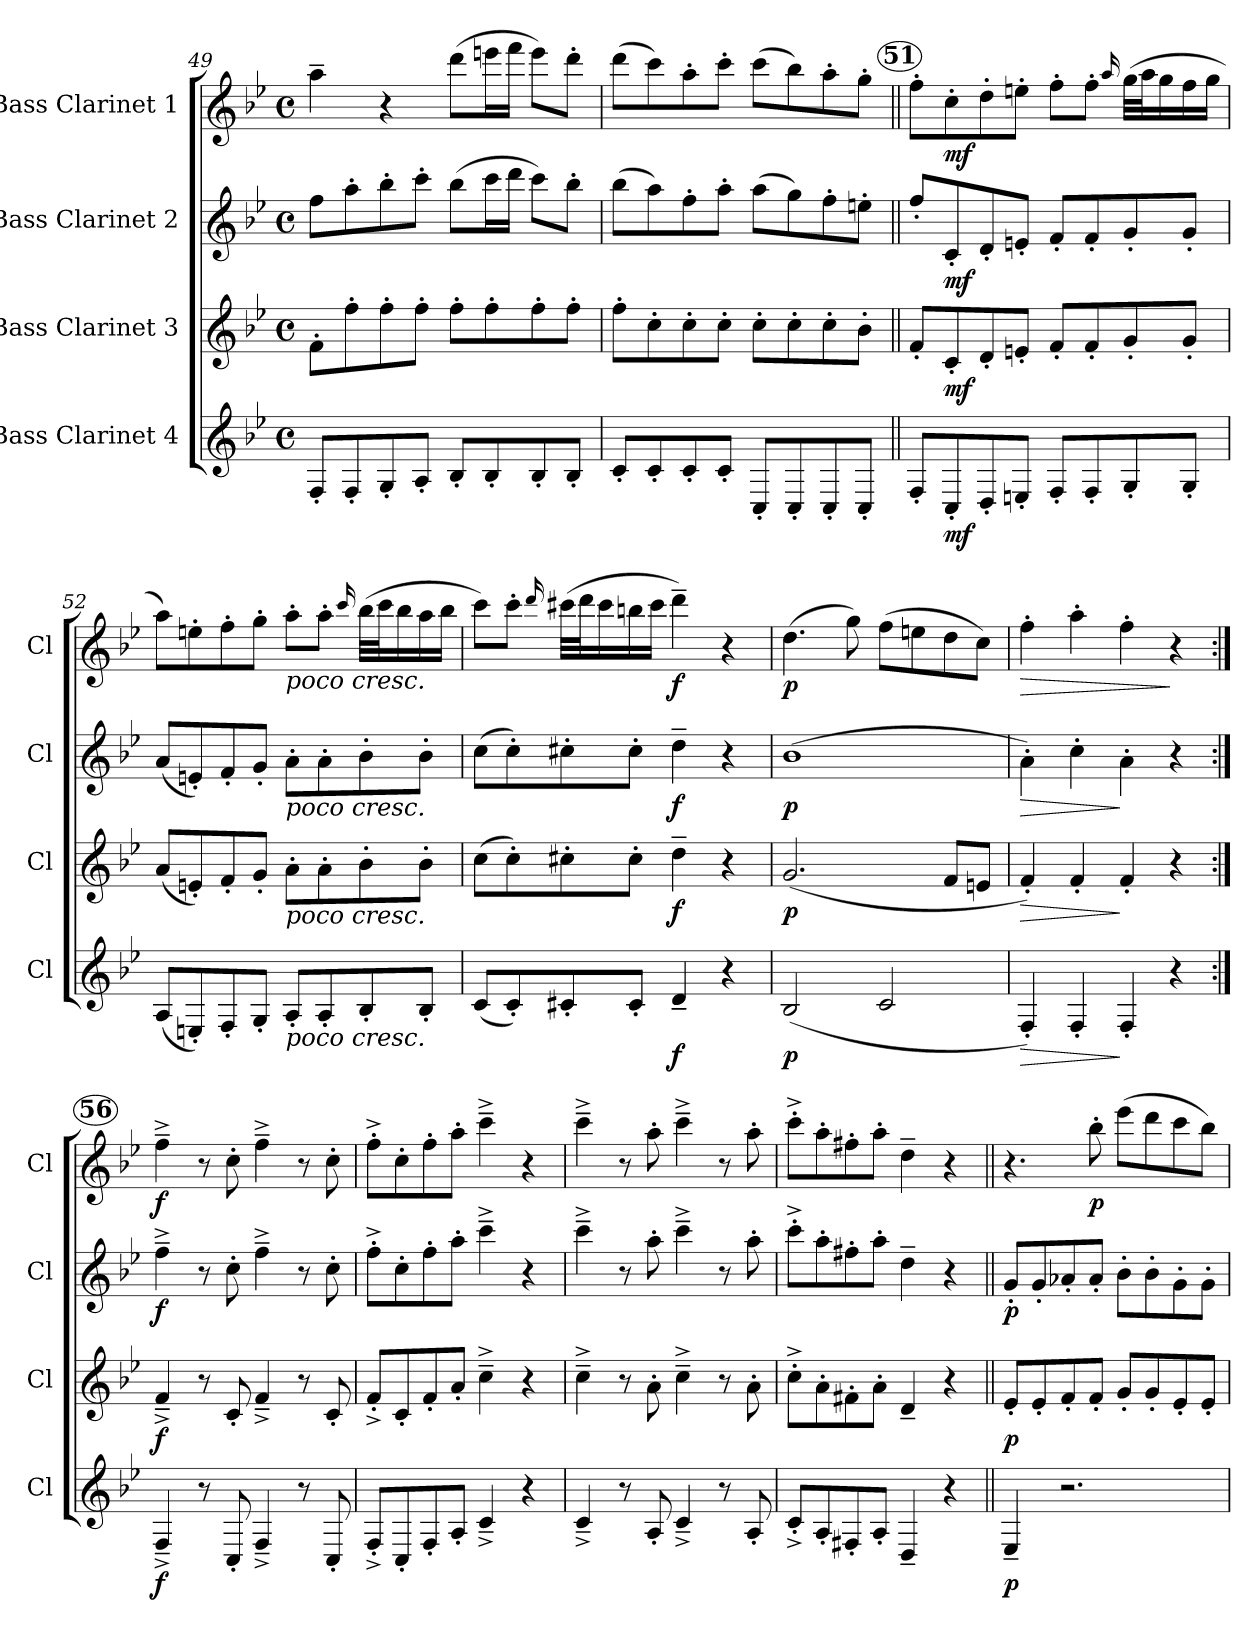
**kern	**dynam	**kern	**dynam	**kern	**dynam	**kern	**dynam
*part4	*part4	*part3	*part3	*part2	*part2	*part1	*part1
*staff4	*staff4	*staff3	*staff3	*staff2	*staff2	*staff1	*staff1
*I"Bass Clarinet 4	*	*I"Bass Clarinet 3	*	*I"Bass Clarinet 2	*	*I"Bass Clarinet 1	*
*I'Cl	*	*I'Cl	*	*I'Cl	*	*I'Cl	*
!!LO:LB:g=z
*clefG2	*	*clefG2	*	*clefG2	*	*clefG2	*
*ITrd8c14	*	*ITrd8c14	*	*ITrd8c14	*	*ITrd8c14	*
*k[b-e-]	*	*k[b-e-]	*	*k[b-e-]	*	*k[b-e-]	*
*B-:	*	*B-:	*	*B-:	*	*B-:	*
*M4/4	*	*M4/4	*	*M4/4	*	*M4/4	*
*met(c)	*	*met(c)	*	*met(c)	*	*met(c)	*
=49	=49	=49	=49	=49	=49	=49	=49
8FF'</L	.	8F'>\L	.	8f\L	.	4a~>\	.
8FF'</	.	8f'>\	.	8a'>\	.	.	.
8GG'</	.	8f'>\	.	8b-'>\	.	4r	.
8AA'</J	.	8f'>\J	.	8cc'>\J	.	.	.
8BB-'</L	.	8f'>\L	.	(>8b-\L	.	(>8dd\L	.
8BB-'</	.	8f'>\	.	16cc\L	.	16een\L	.
.	.	.	.	16dd\JJ	.	16ff\JJ	.
8BB-'</	.	8f'>\	.	8cc\L)	.	8ee\L)	.
8BB-'</J	.	8f'>\J	.	8b-'>\J	.	8dd'>\J	.
=50	=50	=50	=50	=50	=50	=50	=50
8C'</L	.	8f'>\L	.	(>8b-\L	.	(>8dd\L	.
8C'</	.	8c'>\	.	8a\)	.	8cc\)	.
8C'</	.	8c'>\	.	8f'>\	.	8a'>\	.
8C'</J	.	8c'>\J	.	8a'>\J	.	8cc'>\J	.
8CC'</L	.	8c'>\L	.	(>8a\L	.	(>8cc\L	.
8CC'</	.	8c'>\	.	8g\)	.	8b-\)	.
8CC'</	.	8c'>\	.	8f'>\	.	8a'>\	.
8CC'</J	.	8B-'>\J	.	8en'>\J	.	8g'>\J	.
!!LO:REH:place=s1:a:B:enc=circle:fs=11.4:t=51
=51||	=51||	=51||	=51||	=51||	=51||	=51||	=51||
8FF'</L	.	8F'</L	.	8f'</L	.	8f'>\L	.
!	!LO:DY:b	!	!LO:DY:b	!	!LO:DY:b	!	!LO:DY:b
8CC'</	mf	8C'</	mf	8C'</	mf	8c'>\	mf
8DD'</	.	8D'</	.	8D'</	.	8d'>\	.
8EEn'</J	.	8En'</J	.	8En'</J	.	8en'>\J	.
8FF'</L	.	8F'</L	.	8F'</L	.	8f'>\L	.
8FF'</	.	8F'</	.	8F'</	.	8f'>\J	.
.	.	.	.	.	.	16qqa/	.
8GG'</	.	8G'</	.	8G'</	.	(>32g\LLL	.
.	.	.	.	.	.	32a\J	.
.	.	.	.	.	.	16g\	.
8GG'</J	.	8G'</J	.	8G'</J	.	16f\	.
.	.	.	.	.	.	16g\JJ	.
=52	=52	=52	=52	=52	=52	=52	=52
(<8AA/L	.	(<8A/L	.	(<8A/L	.	8a\L)	.
8EEn'</)	.	8En'</)	.	8En'</)	.	8en'>\	.
8FF'</	.	8F'</	.	8F'</	.	8f'>\	.
8GG'</J	.	8G'</J	.	8G'</J	.	8g'>\J	.
!	!	!	!	!	!	!LO:TX:b:i:t=poco cresc.	!
!	!	!	!	!LO:TX:b:i:t=poco cresc.	!	!	!
!	!	!LO:TX:b:i:t=poco cresc.	!	!	!	!	!
!LO:TX:b:i:t=poco cresc.	!	!	!	!	!	!	!
8AA'</L	.	8A'>\L	.	8A'>\L	.	8a'>\L	.
8AA'</	.	8A'>\	.	8A'>\	.	8a'>\J	.
.	.	.	.	.	.	16qqcc/	.
8BB-'</	.	8B-'>\	.	8B-'>\	.	(>32b-\LLL	.
.	.	.	.	.	.	32cc\J	.
.	.	.	.	.	.	16b-\	.
8BB-'</J	.	8B-'>\J	.	8B-'>\J	.	16a\	.
.	.	.	.	.	.	16b-\JJ	.
=53	=53	=53	=53	=53	=53	=53	=53
(<8C/L	.	(>8c\L	.	(>8c\L	.	8cc\L)	.
8C'</)	.	8c'>\)	.	8c'>\)	.	8cc'>\J	.
.	.	.	.	.	.	16qqdd/	.
8C#X'</	.	8c#X'>\	.	8c#X'>\	.	(>32cc#X\LLL	.
.	.	.	.	.	.	32dd\J	.
.	.	.	.	.	.	16cc#\	.
8C#'</J	.	8c#'>\J	.	8c#'>\J	.	16bn\	.
.	.	.	.	.	.	16cc#\JJ	.
!	!LO:DY:b	!	!LO:DY:b	!	!LO:DY:b	!	!LO:DY:b
4D~</	f	4d~>\	f	4d~>\	f	4dd~>\)	f
4r	.	4r	.	4r	.	4r	.
=54	=54	=54	=54	=54	=54	=54	=54
!	!LO:DY:b	!	!LO:DY:b	!	!LO:DY:b	!	!LO:DY:b
(<2BB-/	p	(<2.G/	p	(>1B-	p	(>4.d\	p
.	.	.	.	.	.	8g\)	.
2C/	.	.	.	.	.	(>8f\L	.
.	.	.	.	.	.	8en\	.
.	.	8F/L	.	.	.	8d\	.
.	.	8En/J	.	.	.	8c\J)	.
=55	=55	=55	=55	=55	=55	=55	=55
!	!LO:HP:b	!	!LO:HP:b	!	!LO:HP:b	!	!LO:HP:b
4FF'</)	>	4F'</)	>	4A'>\)	>	4f'>\	>
4FF'</	.	4F'</	.	4c'>\	.	4a'>\	.
4FF'</	]	4F'</	]	4A'>\	]	4f'>\	.
4r	.	4r	.	4r	.	4r	]
!!LO:PB:g=z
!!LO:REH:place=s1:a:B:enc=circle:fs=11.4:t=56
=56:|!	=56:|!	=56:|!	=56:|!	=56:|!	=56:|!	=56:|!	=56:|!
!	!LO:DY:b	!	!LO:DY:b	!	!LO:DY:b	!	!LO:DY:b
4FF^<~</	f	4F^<~</	f	4f^>~>\	f	4f^>~>\	f
8r	.	8r	.	8r	.	8r	.
8CC'</	.	8C'</	.	8c'>\	.	8c'>\	.
4FF^<~</	.	4F^<~</	.	4f^>~>\	.	4f^>~>\	.
8r	.	8r	.	8r	.	8r	.
8CC'</	.	8C'</	.	8c'>\	.	8c'>\	.
=57	=57	=57	=57	=57	=57	=57	=57
8FF^<'</L	.	8F^<'</L	.	8f^>'>\L	.	8f^>'>\L	.
8CC'</	.	8C'</	.	8c'>\	.	8c'>\	.
8FF'</	.	8F'</	.	8f'>\	.	8f'>\	.
8AA'</J	.	8A'</J	.	8a'>\J	.	8a'>\J	.
4C^<~</	.	4c^>~>\	.	4cc^>~>\	.	4cc^>~>\	.
4r	.	4r	.	4r	.	4r	.
=58	=58	=58	=58	=58	=58	=58	=58
4C^<~</	.	4c^>~>\	.	4cc^>~>\	.	4cc^>~>\	.
8r	.	8r	.	8r	.	8r	.
8AA'</	.	8A'>\	.	8a'>\	.	8a'>\	.
4C^<~</	.	4c^>~>\	.	4cc^>~>\	.	4cc^>~>\	.
8r	.	8r	.	8r	.	8r	.
8AA'</	.	8A'>\	.	8a'>\	.	8a'>\	.
=59	=59	=59	=59	=59	=59	=59	=59
8C^<'</L	.	8c^>'>\L	.	8cc^>'>\L	.	8cc^>'>\L	.
8AA'</	.	8A'>\	.	8a'>\	.	8a'>\	.
8FF#X'</	.	8F#X'>\	.	8f#X'>\	.	8f#X'>\	.
8AA'</J	.	8A'>\J	.	8a'>\J	.	8a'>\J	.
4DD~</	.	4D~</	.	4d~>\	.	4d~>\	.
4r	.	4r	.	4r	.	4r	.
=60||	=60||	=60||	=60||	=60||	=60||	=60||	=60||
!	!LO:DY:b	!	!LO:DY:b	!	!LO:DY:b	!	!
4EE-~</	p	8E-'</L	p	8G'</L	p	4.r	.
.	.	8E-'</	.	8G'</	.	.	.
2.r	.	8F'</	.	8A-X'</	.	.	.
!	!	!	!	!	!	!	!LO:DY:b
.	.	8F'</J	.	8A-'</J	.	8b-'>\	p
.	.	8G'</L	.	8B-'>\L	.	(>8ee-\L	.
.	.	8G'</	.	8B-'>\	.	8dd\	.
.	.	8E-'</	.	8G'>\	.	8cc\	.
.	.	8E-'</J	.	8G'>\J	.	8b-\J)	.
=	=	=	=	=	=	=	=
*-	*-	*-	*-	*-	*-	*-	*-
